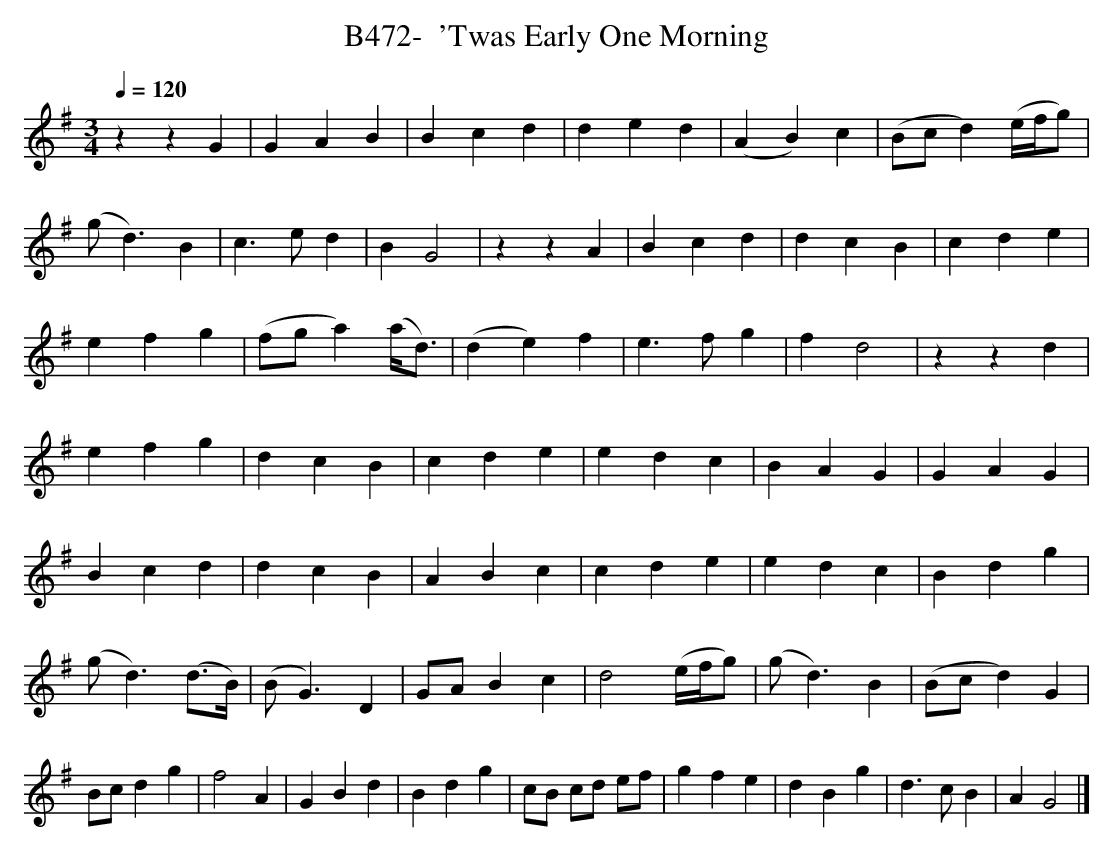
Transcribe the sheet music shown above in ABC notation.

X:1
T:B472-  'Twas Early One Morning
Q:1/4=120
L:1/4
M:3/4
K:G
zzG|GAB|Bcd|ded|\
(AB)c|(B/c/d) (e/4f/4g/)|(g/d3/2)B|c3/2e/d|\
BG2|zzA|Bcd|dcB|\
cde|efg|(f/g/a) (a/4d3/4)|(de)f|\
e3/2f/g|fd2|zzd|efg|\
dcB|cde|edc|BAG|\
GAG|Bcd|dcB|ABc|\
cde|edc|Bdg|(g/d3/2) (d3/4B/4)|\
(B/G3/2)D|G/A/Bc|d2(e/4f/4g/)|(g/d3/2)B|\
(B/c/d)G|B/c/dg|f2A|GBd|\
Bdg|c/B/ c/d/ e/f/|gfe|dBg|\
d3/2c/B|AG2|]
